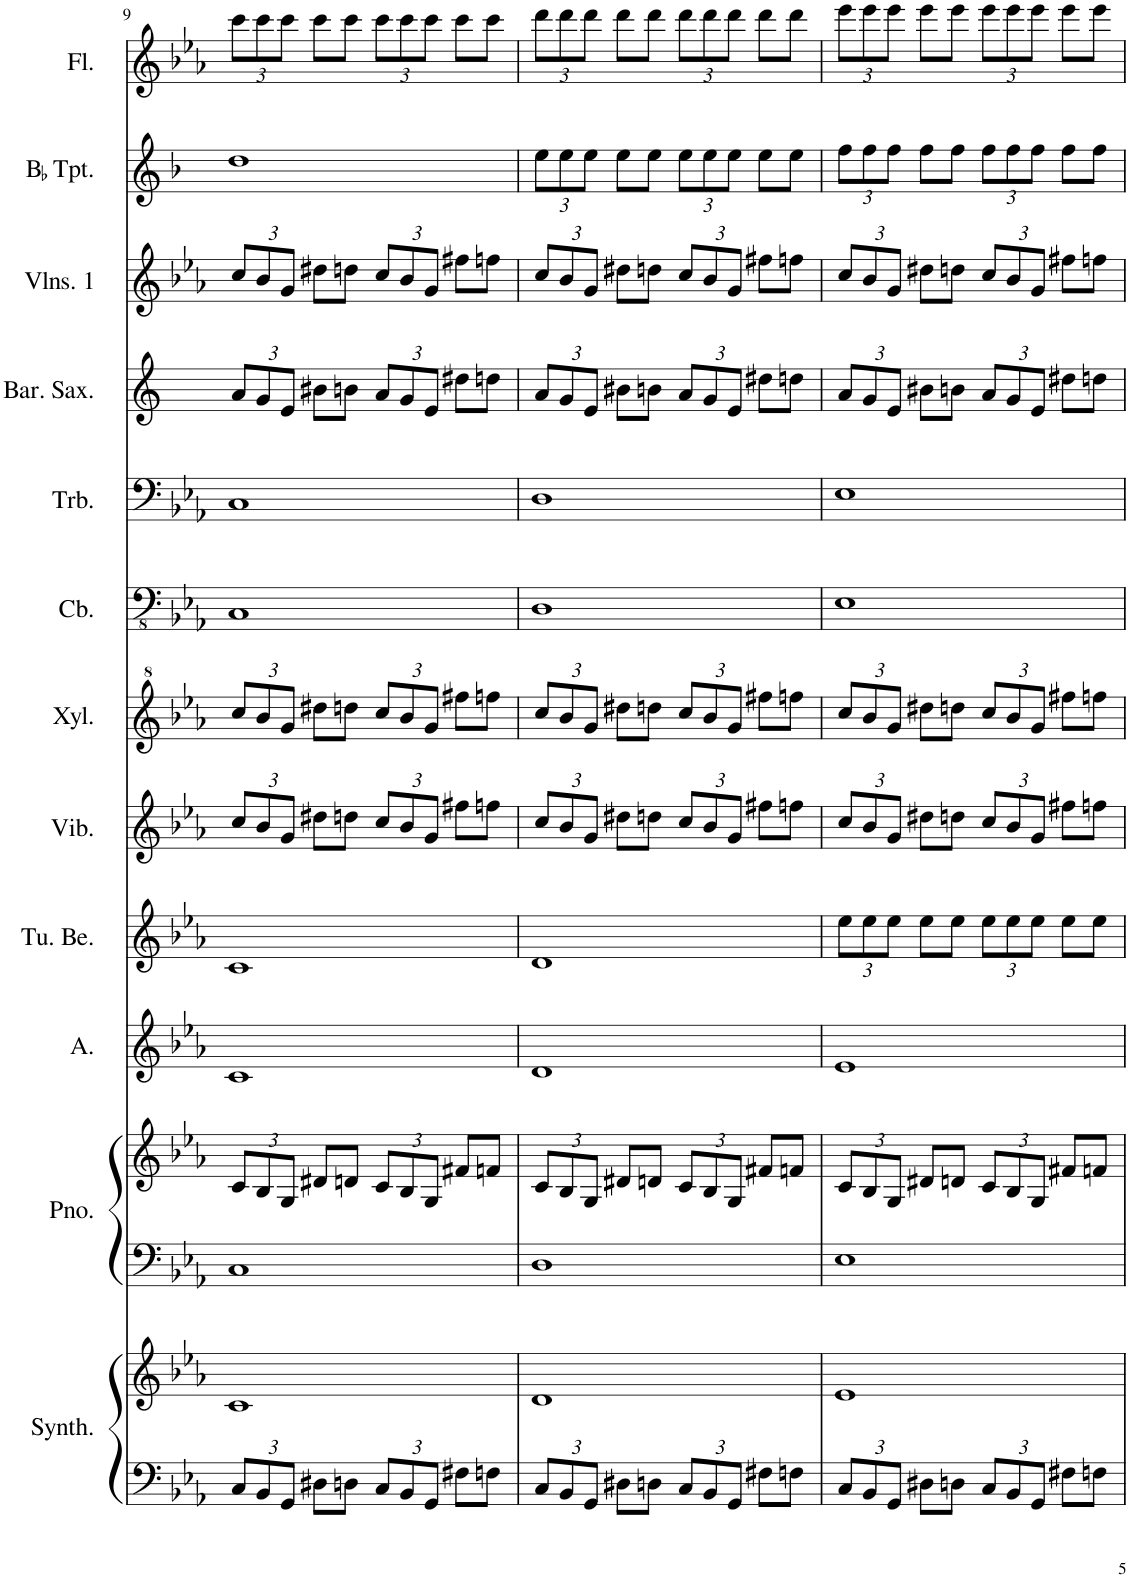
**kern	**kern	**kern	**kern	**kern	**kern	**kern	**kern	**kern	**kern	**kern	**kern	**kern	**kern
*part12	*part12	*part11	*part11	*part10	*part9	*part8	*part7	*part6	*part5	*part4	*part3	*part2	*part1
*staff14	*staff13	*staff12	*staff11	*staff10	*staff9	*staff8	*staff7	*staff6	*staff5	*staff4	*staff3	*staff2	*staff1
*I"Keyboard Synthesizer	*	*I"Piano	*	*I"Alto	*I"Tubular Bells	*I"Vibraphone	*I"Xylophone	*I"Contrabass	*I"Trombone	*I"Baritone Saxophone	*I"Violins 1	*I"BaccidentalFlat Trumpet	*I"Flute
*I'Synth.	*	*I'Pno.	*	*I'A.	*I'Tu. Be.	*I'Vib.	*I'Xyl.	*I'Cb.	*I'Trb.	*I'Bar. Sax.	*I'Vlns. 1	*I'BaccidentalFlat Tpt.	*I'Fl.
!!LO:PB:g=z
*clefF4	*clefG2	*clefF4	*clefG2	*clefG2	*clefG2	*clefG2	*clefG^2	*clefFv4	*clefF4	*clefG2	*clefG2	*clefG2	*clefG2
*	*	*	*	*	*	*	*	*Trd7c12	*	*Trd12c21	*	*Trd1c2	*
*k[b-e-a-]	*k[b-e-a-]	*k[b-e-a-]	*k[b-e-a-]	*k[b-e-a-]	*k[b-e-a-]	*k[b-e-a-]	*k[b-e-a-]	*k[b-e-a-]	*k[b-e-a-]	*k[]	*k[b-e-a-]	*k[b-]	*k[b-e-a-]
*M4/4	*M4/4	*M4/4	*M4/4	*M4/4	*M4/4	*M4/4	*M4/4	*M4/4	*M4/4	*M4/4	*M4/4	*M4/4	*M4/4
*Xbrackettup	*	*	*Xbrackettup	*	*	*Xbrackettup	*Xbrackettup	*	*	*Xbrackettup	*Xbrackettup	*	*Xbrackettup
=9	=9	=9	=9	=9	=9	=9	=9	=9	=9	=9	=9	=9	=9
12C/L	1c	1C	12c/L	1c	1c	12cc/L	12ccc/L	1CC	1C	12a/L	12cc/L	1dd	12ccc\L
12BB-/	.	.	12B-/	.	.	12b-/	12bb-/	.	.	12g/	12b-/	.	12ccc\
12GG/J	.	.	12G/J	.	.	12g/J	12gg/J	.	.	12e/J	12g/J	.	12ccc\J
8D#X\L	.	.	8d#X/L	.	.	8dd#X\L	8ddd#X\L	.	.	8b#X\L	8dd#X\L	.	8ccc\L
8Dn\J	.	.	8dn/J	.	.	8ddn\J	8dddn\J	.	.	8bn\J	8ddn\J	.	8ccc\J
12C/L	.	.	12c/L	.	.	12cc/L	12ccc/L	.	.	12a/L	12cc/L	.	12ccc\L
12BB-/	.	.	12B-/	.	.	12b-/	12bb-/	.	.	12g/	12b-/	.	12ccc\
12GG/J	.	.	12G/J	.	.	12g/J	12gg/J	.	.	12e/J	12g/J	.	12ccc\J
8F#X\L	.	.	8f#X/L	.	.	8ff#X\L	8fff#X\L	.	.	8dd#X\L	8ff#X\L	.	8ccc\L
8Fn\J	.	.	8fn/J	.	.	8ffn\J	8fffn\J	.	.	8ddn\J	8ffn\J	.	8ccc\J
=10	=10	=10	=10	=10	=10	=10	=10	=10	=10	=10	=10	=10	=10
*	*	*	*	*	*	*	*	*	*	*	*	*Xbrackettup	*
12C/L	1d	1D	12c/L	1d	1d	12cc/L	12ccc/L	1DD	1D	12a/L	12cc/L	12ee\L	12ddd\L
12BB-/	.	.	12B-/	.	.	12b-/	12bb-/	.	.	12g/	12b-/	12ee\	12ddd\
12GG/J	.	.	12G/J	.	.	12g/J	12gg/J	.	.	12e/J	12g/J	12ee\J	12ddd\J
8D#X\L	.	.	8d#X/L	.	.	8dd#X\L	8ddd#X\L	.	.	8b#X\L	8dd#X\L	8ee\L	8ddd\L
8Dn\J	.	.	8dn/J	.	.	8ddn\J	8dddn\J	.	.	8bn\J	8ddn\J	8ee\J	8ddd\J
12C/L	.	.	12c/L	.	.	12cc/L	12ccc/L	.	.	12a/L	12cc/L	12ee\L	12ddd\L
12BB-/	.	.	12B-/	.	.	12b-/	12bb-/	.	.	12g/	12b-/	12ee\	12ddd\
12GG/J	.	.	12G/J	.	.	12g/J	12gg/J	.	.	12e/J	12g/J	12ee\J	12ddd\J
8F#X\L	.	.	8f#X/L	.	.	8ff#X\L	8fff#X\L	.	.	8dd#X\L	8ff#X\L	8ee\L	8ddd\L
8Fn\J	.	.	8fn/J	.	.	8ffn\J	8fffn\J	.	.	8ddn\J	8ffn\J	8ee\J	8ddd\J
=11	=11	=11	=11	=11	=11	=11	=11	=11	=11	=11	=11	=11	=11
*	*	*	*	*	*Xbrackettup	*	*	*	*	*	*	*	*
12C/L	1e-	1E-	12c/L	1e-	12ee-\L	12cc/L	12ccc/L	1EE-	1E-	12a/L	12cc/L	12ff\L	12eee-\L
12BB-/	.	.	12B-/	.	12ee-\	12b-/	12bb-/	.	.	12g/	12b-/	12ff\	12eee-\
12GG/J	.	.	12G/J	.	12ee-\J	12g/J	12gg/J	.	.	12e/J	12g/J	12ff\J	12eee-\J
8D#X\L	.	.	8d#X/L	.	8ee-\L	8dd#X\L	8ddd#X\L	.	.	8b#X\L	8dd#X\L	8ff\L	8eee-\L
8Dn\J	.	.	8dn/J	.	8ee-\J	8ddn\J	8dddn\J	.	.	8bn\J	8ddn\J	8ff\J	8eee-\J
12C/L	.	.	12c/L	.	12ee-\L	12cc/L	12ccc/L	.	.	12a/L	12cc/L	12ff\L	12eee-\L
12BB-/	.	.	12B-/	.	12ee-\	12b-/	12bb-/	.	.	12g/	12b-/	12ff\	12eee-\
12GG/J	.	.	12G/J	.	12ee-\J	12g/J	12gg/J	.	.	12e/J	12g/J	12ff\J	12eee-\J
8F#X\L	.	.	8f#X/L	.	8ee-\L	8ff#X\L	8fff#X\L	.	.	8dd#X\L	8ff#X\L	8ff\L	8eee-\L
8Fn\J	.	.	8fn/J	.	8ee-\J	8ffn\J	8fffn\J	.	.	8ddn\J	8ffn\J	8ff\J	8eee-\J
=	=	=	=	=	=	=	=	=	=	=	=	=	=
*-	*-	*-	*-	*-	*-	*-	*-	*-	*-	*-	*-	*-	*-
